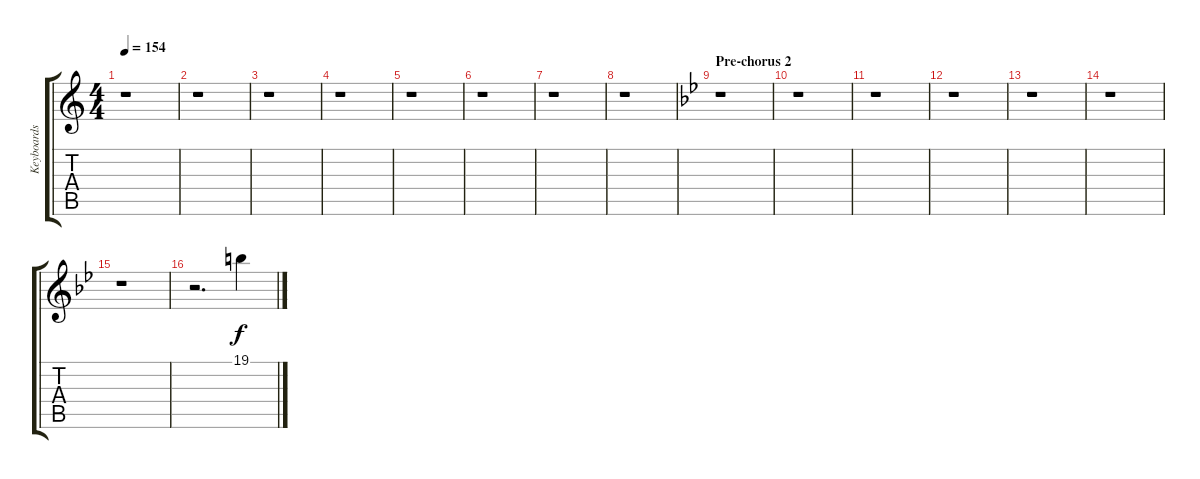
\track ("Keyboards " "Keyboards ") {instrument harpsichord}
\staff {score tabs}
\tuning (E4 B3 G3 D3 A2 E2) {hide}
\ts (4 4)
\tempo 154
\clef g2
\ks c
r.1{dy f} |
r.1 |
r.1 |
r.1 |
r.1 |
r.1 |
r.1 |
r.1 |
\section ("" "Pre-chorus 2")
\ks gminor
r.1 |
r.1 |
r.1 |
r.1 |
r.1 |
r.1 |
r.1 |
r.2{d} 19.1.4{volume 15 instrument lead1square}
